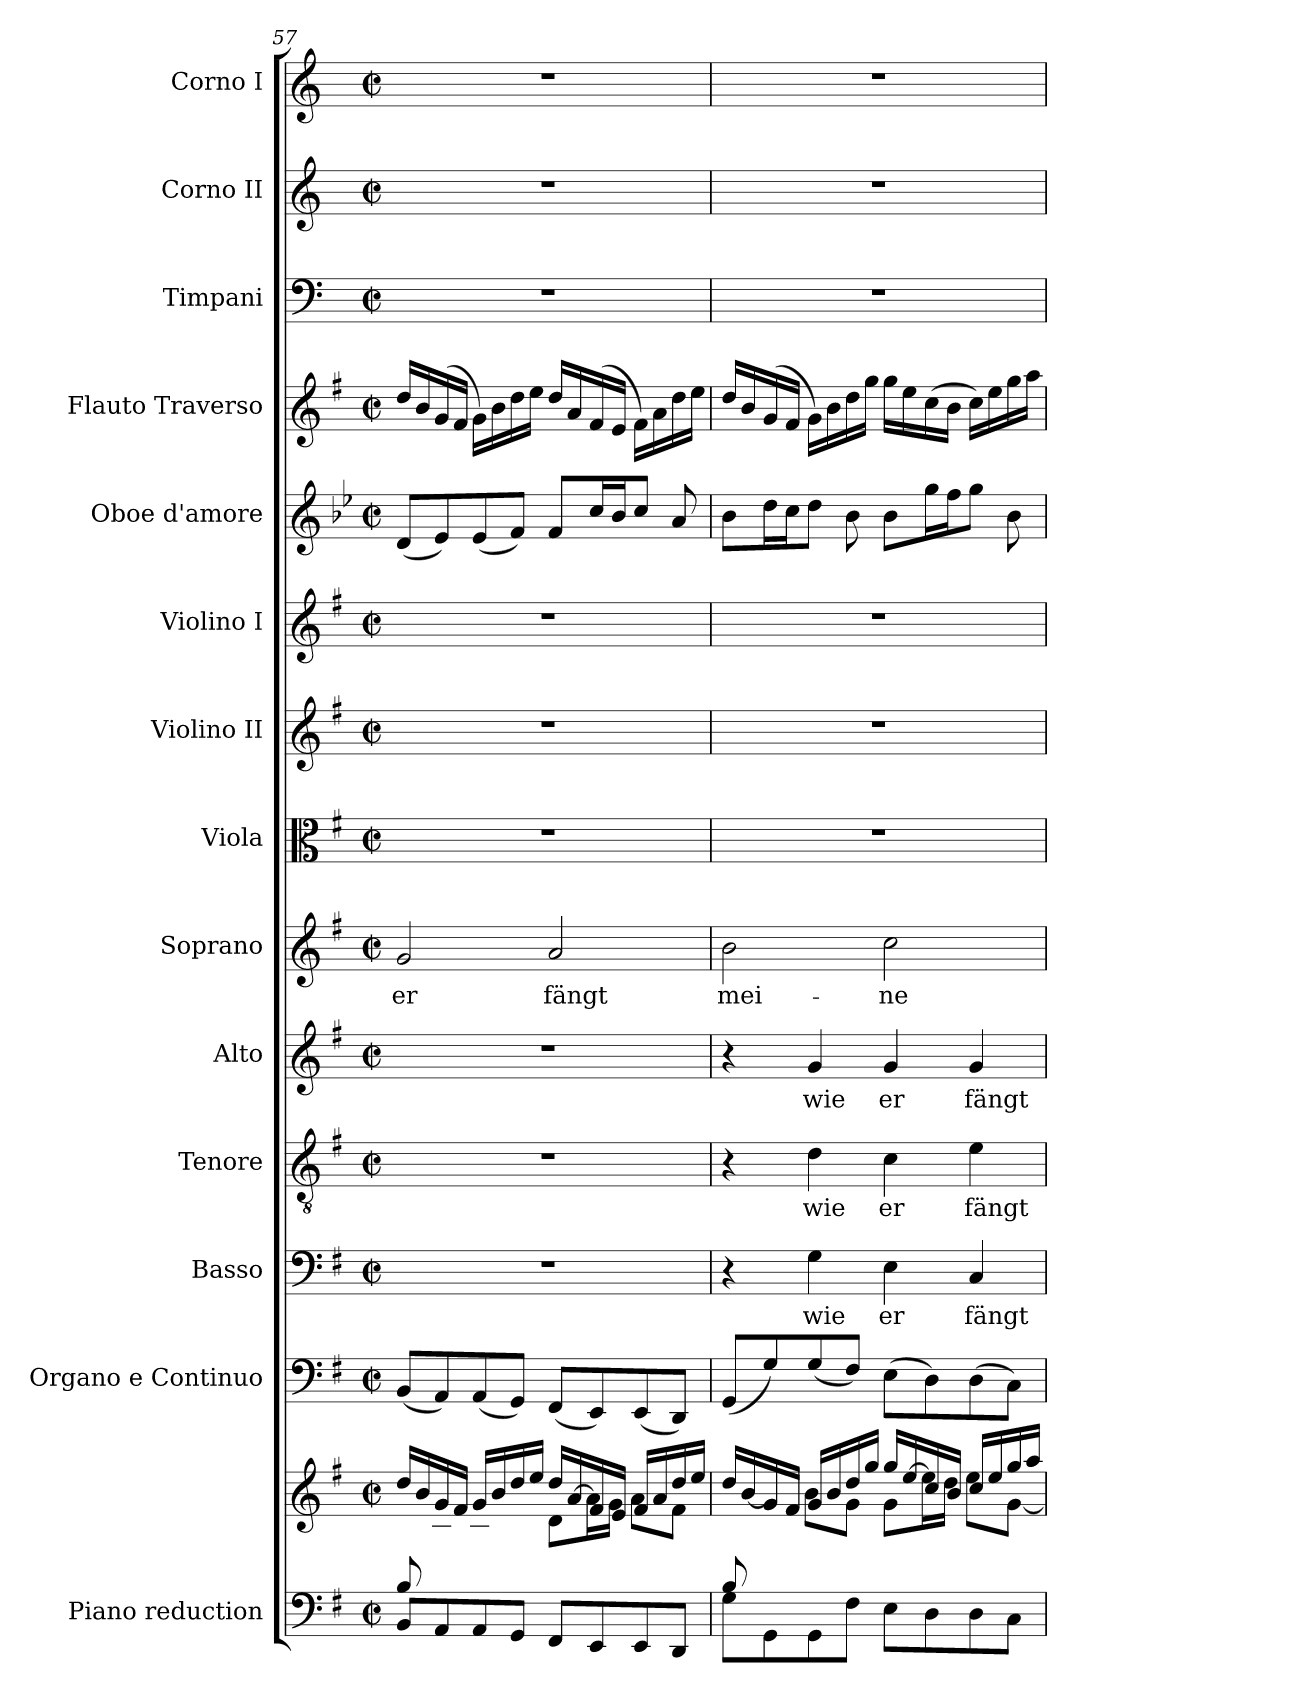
**kern	**kern	**kern	**kern	**text	**kern	**text	**kern	**text	**kern	**text	**kern	**kern	**kern	**kern	**kern	**kern	**kern	**kern
*part14	*part14	*part13	*part12	*part12	*part11	*part11	*part10	*part10	*part9	*part9	*part8	*part7	*part6	*part5	*part4	*part3	*part2	*part1
*staff15	*staff14	*staff13	*staff12	*staff12	*staff11	*staff11	*staff10	*staff10	*staff9	*staff9	*staff8	*staff7	*staff6	*staff5	*staff4	*staff3	*staff2	*staff1
*I"Piano reduction	*	*I"Organo e Continuo	*I"Basso	*	*I"Tenore	*	*I"Alto	*	*I"Soprano	*	*I"Viola	*I"Violino II	*I"Violino I	*I"Oboe d'amore	*I"Flauto Traverso	*I"Timpani	*I"Corno II	*I"Corno I
*I'Pno	*	*	*	*	*	*	*	*	*	*	*	*	*	*I'Ob	*I'Fl	*I'Timp	*	*
!!LO:PB:g=z
*clefF4	*clefG2	*clefF4	*clefF4	*	*clefGv2	*	*clefG2	*	*clefG2	*	*clefC3	*clefG2	*clefG2	*clefG2	*clefG2	*clefF4	*clefG2	*clefG2
*	*	*	*	*	*	*	*	*	*	*	*	*	*	*ITrd2c3	*	*	*ITrd3c5	*ITrd3c5
*k[f#]	*k[f#]	*k[f#]	*k[f#]	*	*k[f#]	*	*k[f#]	*	*k[f#]	*	*k[f#]	*k[f#]	*k[f#]	*k[f#]	*k[f#]	*k[]	*k[f#]	*k[f#]
*M2/2	*M2/2	*M2/2	*M2/2	*	*M2/2	*	*M2/2	*	*M2/2	*	*M2/2	*M2/2	*M2/2	*M2/2	*M2/2	*M2/2	*M2/2	*M2/2
*met(c|)	*met(c|)	*met(c|)	*met(c|)	*	*met(c|)	*	*met(c|)	*	*met(c|)	*	*met(c|)	*met(c|)	*met(c|)	*met(c|)	*met(c|)	*met(c|)	*met(c|)	*met(c|)
=57	=57	=57	=57	=57	=57	=57	=57	=57	=57	=57	=57	=57	=57	=57	=57	=57	=57	=57
*^	*^	*	*	*	*	*	*	*	*	*	*	*	*	*	*	*	*	*
!	!	!	!	!	!	!	!	!	!	!	!	!LO:LY:b	!	!	!	!	!	!	!	!
8B/L	8BB/L	16dd/LL	8ryy	(<8BB/L	1r	.	1r	.	1r	.	2g/	er	1r	1r	1r	(<8B/L	16dd/LL	1r	1r	1r
.	.	16b/	.	.	.	.	.	.	.	.	.	.	.	.	.	.	16b/	.	.	.
2..ryy	8AA/	16g/	8c\	8AA/)	.	.	.	.	.	.	.	.	.	.	.	8c/)	(>16g/	.	.	.
.	.	16f#/JJ	.	.	.	.	.	.	.	.	.	.	.	.	.	.	16f#/JJ	.	.	.
.	8AA/	16g/LL	8c\	(<8AA/	.	.	.	.	.	.	.	.	.	.	.	(<8c/	16g\LL)	.	.	.
.	.	16b/	.	.	.	.	.	.	.	.	.	.	.	.	.	.	16b\	.	.	.
.	8GG/J	16dd/	8d\J	8GG/J)	.	.	.	.	.	.	.	.	.	.	.	8d/J)	16dd\	.	.	.
.	.	16ee/JJ	.	.	.	.	.	.	.	.	.	.	.	.	.	.	16ee\JJ	.	.	.
!	!	!	!	!	!	!	!	!	!	!	!	!LO:LY:b	!	!	!	!	!	!	!	!
.	8FF#/L	16dd/LL	8d\L	(<8FF#/L	.	.	.	.	.	.	2a/	fängt	.	.	.	8d/L	16dd/LL	.	.	.
.	.	[16a/	.	.	.	.	.	.	.	.	.	.	.	.	.	.	16a/	.	.	.
.	8EE/	16f#/	16a\L]	8EE/)	.	.	.	.	.	.	.	.	.	.	.	16a/L	(>16f#/	.	.	.
.	.	16e/JJ	16g\JJ	.	.	.	.	.	.	.	.	.	.	.	.	16g/J	16e/JJ	.	.	.
.	8EE/	16f#/LL	8a\L	(<8EE/	.	.	.	.	.	.	.	.	.	.	.	8a/J	16f#\LL)	.	.	.
.	.	16a/	.	.	.	.	.	.	.	.	.	.	.	.	.	.	16a\	.	.	.
.	8DD/J	16dd/	8f#\J	8DD/J)	.	.	.	.	.	.	.	.	.	.	.	8f#/	16dd\	.	.	.
.	.	16ee/JJ	.	.	.	.	.	.	.	.	.	.	.	.	.	.	16ee\JJ	.	.	.
=58	=58	=58	=58	=58	=58	=58	=58	=58	=58	=58	=58	=58	=58	=58	=58	=58	=58	=58	=58	=58
!	!	!	!	!	!	!	!	!	!	!	!	!LO:LY:b	!	!	!	!	!	!	!	!
8B/L	8G\L	16dd/LL	8ryy	(<8GG/L	4r	.	4r	.	4r	.	2b\	mei-	1r	1r	1r	8g\L	16dd/LL	1r	1r	1r
.	.	[16b/	.	.	.	.	.	.	.	.	.	.	.	.	.	.	16b/	.	.	.
2..ryy	8GG\	16g/	16b\L]	8G/)	.	.	.	.	.	.	.	.	.	.	.	16b\L	(>16g/	.	.	.
.	.	16f#/JJ	16a\JJ	.	.	.	.	.	.	.	.	.	.	.	.	16a\J	16f#/JJ	.	.	.
!	!	!	!	!	!	!LO:LY:b	!	!LO:LY:b	!	!LO:LY:b	!	!	!	!	!	!	!	!	!	!
.	8GG\	16g/LL	8b\L	(<8G/	4G\	wie	4d\	wie	4g/	wie	.	.	.	.	.	8b\J	16g\LL)	.	.	.
.	.	16b/	.	.	.	.	.	.	.	.	.	.	.	.	.	.	16b\	.	.	.
.	8F#\J	16dd/	8g\J	8F#/J)	.	.	.	.	.	.	.	.	.	.	.	8g\	16dd\	.	.	.
.	.	16gg/JJ	.	.	.	.	.	.	.	.	.	.	.	.	.	.	16gg\JJ	.	.	.
!	!	!	!	!	!	!LO:LY:b	!	!LO:LY:b	!	!LO:LY:b	!	!LO:LY:b	!	!	!	!	!	!	!	!
.	8E\L	16gg/LL	8g\L	(>8E\L	4E\	er	4c\	er	4g/	er	2cc\	ne	.	.	.	8g\L	16gg\LL	.	.	.
.	.	[16ee/	.	.	.	.	.	.	.	.	.	.	.	.	.	.	16ee\	.	.	.
.	8D\	16cc/	16ee\L]	8D\)	.	.	.	.	.	.	.	.	.	.	.	16ee\L	(>16cc\	.	.	.
.	.	16b/JJ	16dd\JJ	.	.	.	.	.	.	.	.	.	.	.	.	16dd\J	16b\JJ	.	.	.
!	!	!	!	!	!	!LO:LY:b	!	!LO:LY:b	!	!LO:LY:b	!	!	!	!	!	!	!	!	!	!
.	8D\	16cc/LL	8ee\L	(>8D\	4C/	fängt	4e\	fängt	4g/	fängt	.	.	.	.	.	8ee\J	16cc\LL)	.	.	.
.	.	16ee/	.	.	.	.	.	.	.	.	.	.	.	.	.	.	16ee\	.	.	.
.	8C\J	16gg/	[8g\J	8C\J)	.	.	.	.	.	.	.	.	.	.	.	8g\	16gg\	.	.	.
.	.	16aa/JJ	.	.	.	.	.	.	.	.	.	.	.	.	.	.	16aa\JJ	.	.	.
*v	*v	*	*	*	*	*	*	*	*	*	*	*	*	*	*	*	*	*	*	*
*	*v	*v	*	*	*	*	*	*	*	*	*	*	*	*	*	*	*	*	*
=	=	=	=	=	=	=	=	=	=	=	=	=	=	=	=	=	=	=
*-	*-	*-	*-	*-	*-	*-	*-	*-	*-	*-	*-	*-	*-	*-	*-	*-	*-	*-
